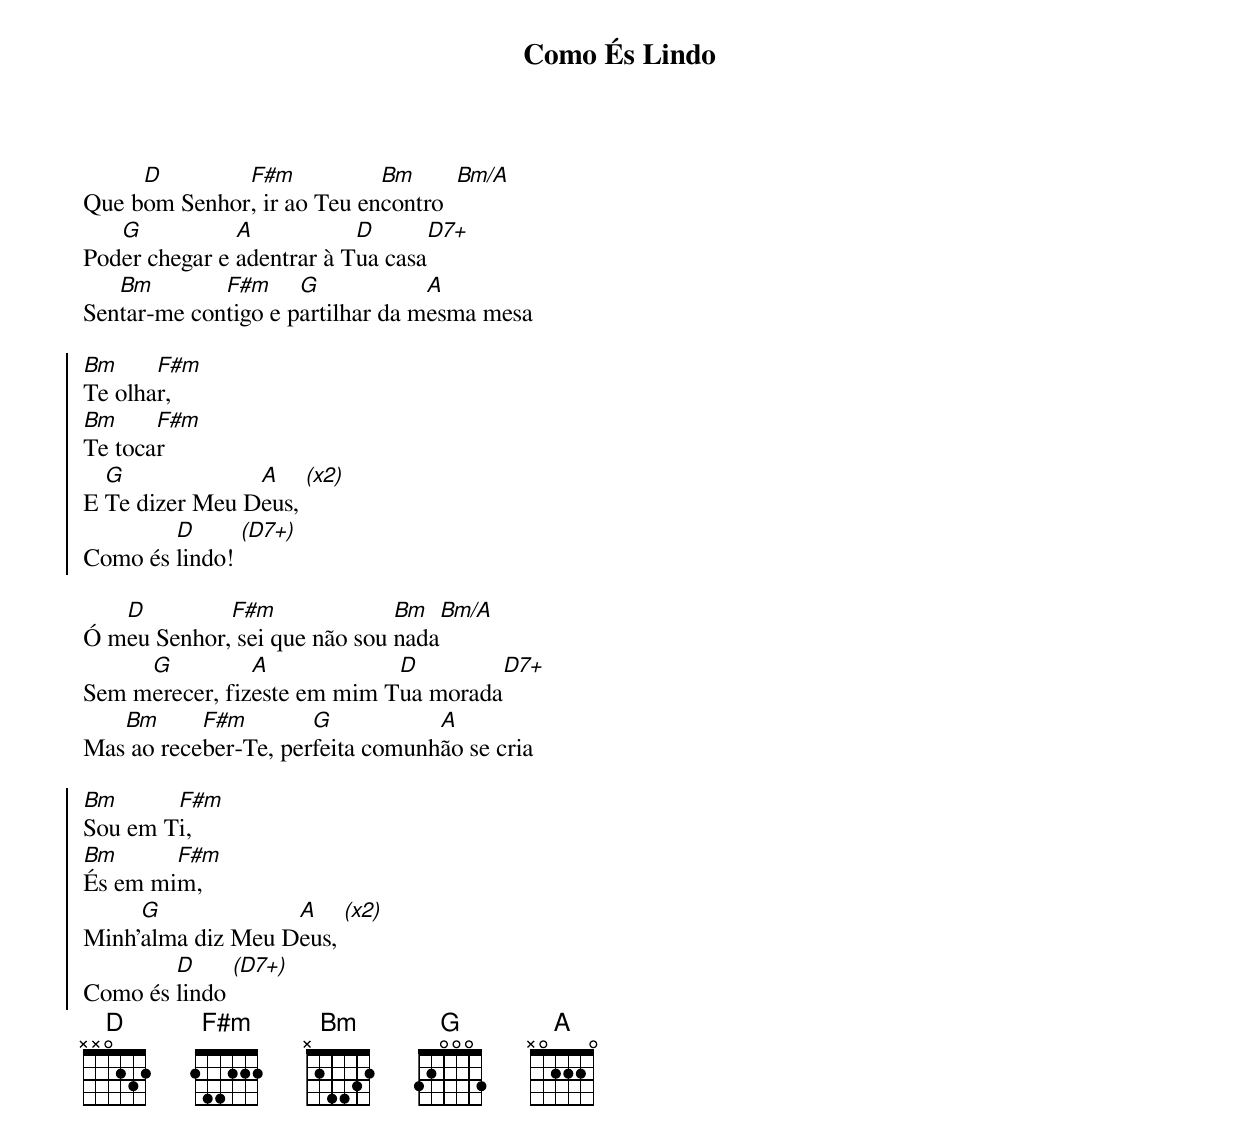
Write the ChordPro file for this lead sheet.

{title: Como És Lindo}
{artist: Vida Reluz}
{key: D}
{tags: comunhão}


Que b[D]om Senhor[F#m], ir ao Teu en[Bm]contro  [Bm/A]
Pod[G]er chegar e [A]adentrar à T[D]ua casa[D7+]
Sen[Bm]tar-me con[F#m]tigo e p[G]artilhar da m[A]esma mesa

{start_of_chorus}
[Bm]Te olha[F#m]r,
[Bm]Te toca[F#m]r
E [G]Te dizer Meu D[A]eus, [(x2)]
Como és [D]lindo! [(D7+)]
{end_of_chorus}

Ó m[D]eu Senhor,[F#m] sei que não sou [Bm]nada[Bm/A]
Sem m[G]erecer, fiz[A]este em mim T[D]ua morada[D7+]
Mas[Bm] ao rece[F#m]ber-Te, per[G]feita comunh[A]ão se cria

{start_of_chorus}
[Bm]Sou em T[F#m]i,
[Bm]És em mi[F#m]m,
Minh’[G]alma diz Meu D[A]eus, [(x2)]
Como és [D]lindo [(D7+)]
{end_of_chorus}
